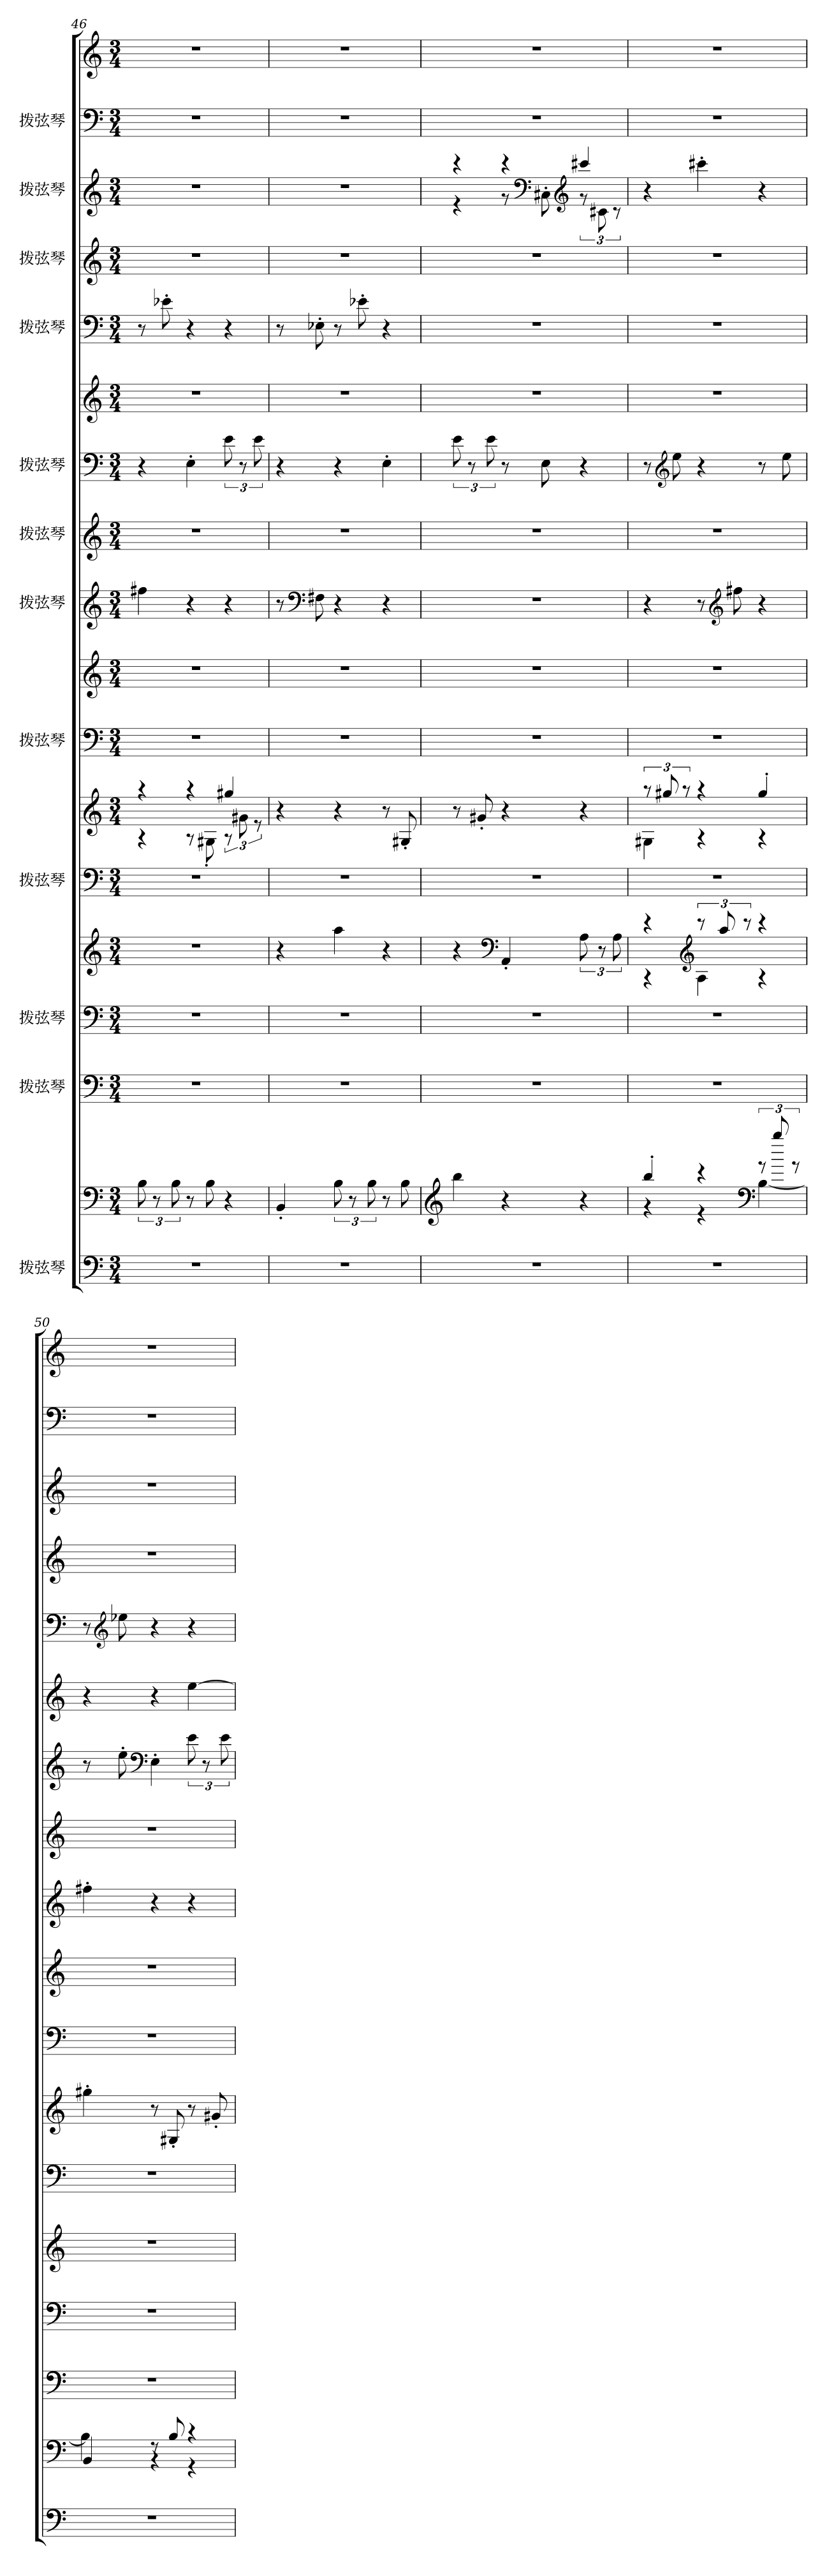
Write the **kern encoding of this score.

**kern	**kern	**kern	**kern	**kern	**kern	**kern	**kern	**kern	**kern	**kern	**kern	**kern	**kern	**kern	**kern	**kern	**kern
*part12	*part12	*part11	*part10	*part10	*part9	*part9	*part8	*part8	*part7	*part6	*part5	*part5	*part4	*part3	*part2	*part1	*part1
*staff18	*staff17	*staff16	*staff15	*staff14	*staff13	*staff12	*staff11	*staff10	*staff9	*staff8	*staff7	*staff6	*staff5	*staff4	*staff3	*staff2	*staff1
*I"拨弦琴	*	*I"拨弦琴	*I"拨弦琴	*	*I"拨弦琴	*	*I"拨弦琴	*	*I"拨弦琴	*I"拨弦琴	*I"拨弦琴	*	*I"拨弦琴	*I"拨弦琴	*I"拨弦琴	*I"拨弦琴	*
*clefF4	*clefF4	*clefF4	*clefF4	*clefG2	*clefF4	*clefG2	*clefF4	*clefG2	*clefG2	*clefG2	*clefF4	*clefG2	*clefF4	*clefG2	*clefG2	*clefF4	*clefG2
*k[]	*k[]	*k[]	*k[]	*k[]	*k[]	*k[]	*k[]	*k[]	*k[]	*k[]	*k[]	*k[]	*k[]	*k[]	*k[]	*k[]	*k[]
*M3/4	*M3/4	*M3/4	*M3/4	*M3/4	*M3/4	*M3/4	*M3/4	*M3/4	*M3/4	*M3/4	*M3/4	*M3/4	*M3/4	*M3/4	*M3/4	*M3/4	*M3/4
=46	=46	=46	=46	=46	=46	=46	=46	=46	=46	=46	=46	=46	=46	=46	=46	=46	=46
*	*	*	*	*	*	*^	*	*	*	*	*	*	*	*	*	*	*
2.r	12B\	2.r	2.r	2.r	2.r	4r	4r	2.r	2.r	4ff#X\	2.r	4r	2.r	8r	2.r	2.r	2.r	2.r
.	12r	.	.	.	.	.	.	.	.	.	.	.	.	.	.	.	.	.
.	.	.	.	.	.	.	.	.	.	.	.	.	.	8e-X'\	.	.	.	.
.	12B\	.	.	.	.	.	.	.	.	.	.	.	.	.	.	.	.	.
.	8r	.	.	.	.	4r	8r	.	.	4r	.	4E'\	.	4r	.	.	.	.
.	8B\	.	.	.	.	.	8G#X'\	.	.	.	.	.	.	.	.	.	.	.
.	4r	.	.	.	.	4gg#X/	12r	.	.	4r	.	12e\	.	4r	.	.	.	.
.	.	.	.	.	.	.	12g#X\	.	.	.	.	12r	.	.	.	.	.	.
.	.	.	.	.	.	.	12r	.	.	.	.	12e\	.	.	.	.	.	.
*	*	*	*	*	*	*v	*v	*	*	*	*	*	*	*	*	*	*	*
!!LO:PB:g=z
=47	=47	=47	=47	=47	=47	=47	=47	=47	=47	=47	=47	=47	=47	=47	=47	=47	=47
2.r	4BB'/	2.r	2.r	4r	2.r	4r	2.r	2.r	8r	2.r	4r	2.r	8r	2.r	2.r	2.r	2.r
*	*	*	*	*	*	*	*	*	*clefF4	*	*	*	*	*	*	*	*
.	.	.	.	.	.	.	.	.	8F#X\	.	.	.	8E-X'\	.	.	.	.
.	12B\	.	.	4aa\	.	4r	.	.	4r	.	4r	.	8r	.	.	.	.
.	12r	.	.	.	.	.	.	.	.	.	.	.	.	.	.	.	.
.	.	.	.	.	.	.	.	.	.	.	.	.	8e-X'\	.	.	.	.
.	12B\	.	.	.	.	.	.	.	.	.	.	.	.	.	.	.	.
.	8r	.	.	4r	.	8r	.	.	4r	.	4E'\	.	4r	.	.	.	.
.	8B\	.	.	.	.	8G#X'/	.	.	.	.	.	.	.	.	.	.	.
=48	=48	=48	=48	=48	=48	=48	=48	=48	=48	=48	=48	=48	=48	=48	=48	=48	=48
*	*clefG2	*	*	*	*	*	*	*	*	*	*	*	*	*	*	*	*
*	*	*	*	*	*	*	*	*	*	*	*	*	*	*	*^	*	*
2.r	4bb\	2.r	2.r	4r	2.r	8r	2.r	2.r	2.r	2.r	12e\	2.r	2.r	2.r	4r	4r	2.r	2.r
.	.	.	.	.	.	.	.	.	.	.	12r	.	.	.	.	.	.	.
.	.	.	.	.	.	8g#X'/	.	.	.	.	.	.	.	.	.	.	.	.
.	.	.	.	.	.	.	.	.	.	.	12e\	.	.	.	.	.	.	.
*	*	*	*	*clefF4	*	*	*	*	*	*	*	*	*	*	*	*	*	*
.	4r	.	.	4AA'/	.	4r	.	.	.	.	8r	.	.	.	4r	8r	.	.
*	*	*	*	*	*	*	*	*	*	*	*	*	*	*	*clefF4	*	*	*
.	.	.	.	.	.	.	.	.	.	.	8E\	.	.	.	.	8C#X'\	.	.
*	*	*	*	*	*	*	*	*	*	*	*	*	*	*	*clefG2	*	*	*
.	4r	.	.	12A\	.	4r	.	.	.	.	4r	.	.	.	4ccc#X/	12r	.	.
.	.	.	.	12r	.	.	.	.	.	.	.	.	.	.	.	12c#X\	.	.
.	.	.	.	12A\	.	.	.	.	.	.	.	.	.	.	.	12r	.	.
*	*	*	*	*	*	*	*	*	*	*	*	*	*	*	*v	*v	*	*
!!LO:PB:g=z
=49	=49	=49	=49	=49	=49	=49	=49	=49	=49	=49	=49	=49	=49	=49	=49	=49	=49
*	*^	*	*	*^	*	*^	*	*	*	*	*	*	*	*	*	*	*
2.r	4bb'/	4r	2.r	2.r	4r	4r	2.r	12r	4G#X\	2.r	2.r	4r	2.r	8r	2.r	2.r	2.r	4r	2.r	2.r
.	.	.	.	.	.	.	.	12gg#X/	.	.	.	.	.	.	.	.	.	.	.	.
*	*	*	*	*	*	*	*	*	*	*	*	*	*	*clefG2	*	*	*	*	*	*
.	.	.	.	.	.	.	.	.	.	.	.	.	.	8ee\	.	.	.	.	.	.
.	.	.	.	.	.	.	.	12r	.	.	.	.	.	.	.	.	.	.	.	.
*	*	*	*	*	*clefG2	*	*	*	*	*	*	*	*	*	*	*	*	*	*	*
.	4r	4r	.	.	12r	4A\	.	4r	4r	.	.	8r	.	4r	.	.	.	4ccc#X'\	.	.
.	.	.	.	.	12aa/	.	.	.	.	.	.	.	.	.	.	.	.	.	.	.
*	*	*	*	*	*	*	*	*	*	*	*	*clefG2	*	*	*	*	*	*	*	*
.	.	.	.	.	.	.	.	.	.	.	.	8ff#X\	.	.	.	.	.	.	.	.
.	.	.	.	.	12r	.	.	.	.	.	.	.	.	.	.	.	.	.	.	.
*	*clefF4	*	*	*	*	*	*	*	*	*	*	*	*	*	*	*	*	*	*	*
.	12r	[4B\	.	.	4r	4r	.	4gg#'/	4r	.	.	4r	.	8r	.	.	.	4r	.	.
.	12bb/	.	.	.	.	.	.	.	.	.	.	.	.	.	.	.	.	.	.	.
.	.	.	.	.	.	.	.	.	.	.	.	.	.	8ee\	.	.	.	.	.	.
.	12r	.	.	.	.	.	.	.	.	.	.	.	.	.	.	.	.	.	.	.
*	*	*	*	*	*v	*v	*	*v	*v	*	*	*	*	*	*	*	*	*	*	*
=50	=50	=50	=50	=50	=50	=50	=50	=50	=50	=50	=50	=50	=50	=50	=50	=50	=50	=50
2.r	4BB/	4B\]	2.r	2.r	2.r	2.r	4gg#X'\	2.r	2.r	4ff#X'\	2.r	8r	4r	8r	2.r	2.r	2.r	2.r
*	*	*	*	*	*	*	*	*	*	*	*	*	*	*clefG2	*	*	*	*
.	.	.	.	.	.	.	.	.	.	.	.	8ee'\	.	8ee-X\	.	.	.	.
*	*	*	*	*	*	*	*	*	*	*	*	*clefF4	*	*	*	*	*	*
.	8r	4r	.	.	.	.	8r	.	.	4r	.	4E'\	4r	4r	.	.	.	.
.	8B/	.	.	.	.	.	8G#X'/	.	.	.	.	.	.	.	.	.	.	.
.	4r	4r	.	.	.	.	8r	.	.	4r	.	12e\	[4ee\	4r	.	.	.	.
.	.	.	.	.	.	.	.	.	.	.	.	12r	.	.	.	.	.	.
.	.	.	.	.	.	.	8g#X'/	.	.	.	.	.	.	.	.	.	.	.
.	.	.	.	.	.	.	.	.	.	.	.	12e\	.	.	.	.	.	.
*	*v	*v	*	*	*	*	*	*	*	*	*	*	*	*	*	*	*	*
=	=	=	=	=	=	=	=	=	=	=	=	=	=	=	=	=	=
*-	*-	*-	*-	*-	*-	*-	*-	*-	*-	*-	*-	*-	*-	*-	*-	*-	*-
